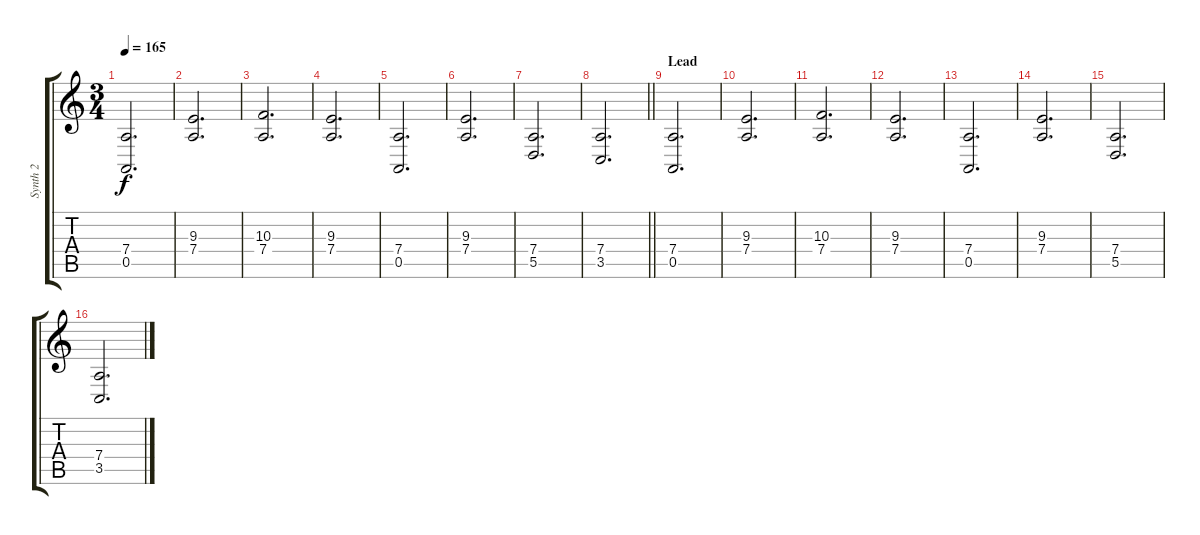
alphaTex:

\track ("Synth 2" "Synth 2") {instrument choiraahs}
\staff {score tabs}
\tuning (E4 B3 G3 D3 A2 E2) {hide}
\ts (3 4)
\tempo 165
\clef g2
\ks c
(7.4 0.5).2{d dy f} |
(9.3 7.4).2{d} |
(10.3 7.4).2{d} |
(9.3 7.4).2{d} |
(7.4 0.5).2{d} |
(9.3 7.4).2{d} |
(7.4 5.5).2{d} |
\barLineRight lightlight
(7.4 3.5).2{d} |
\section ("" "Lead")
(7.4 0.5).2{d} |
(9.3 7.4).2{d} |
(10.3 7.4).2{d} |
(9.3 7.4).2{d} |
(7.4 0.5).2{d} |
(9.3 7.4).2{d} |
(7.4 5.5).2{d} |
(7.4 3.5).2{d}
